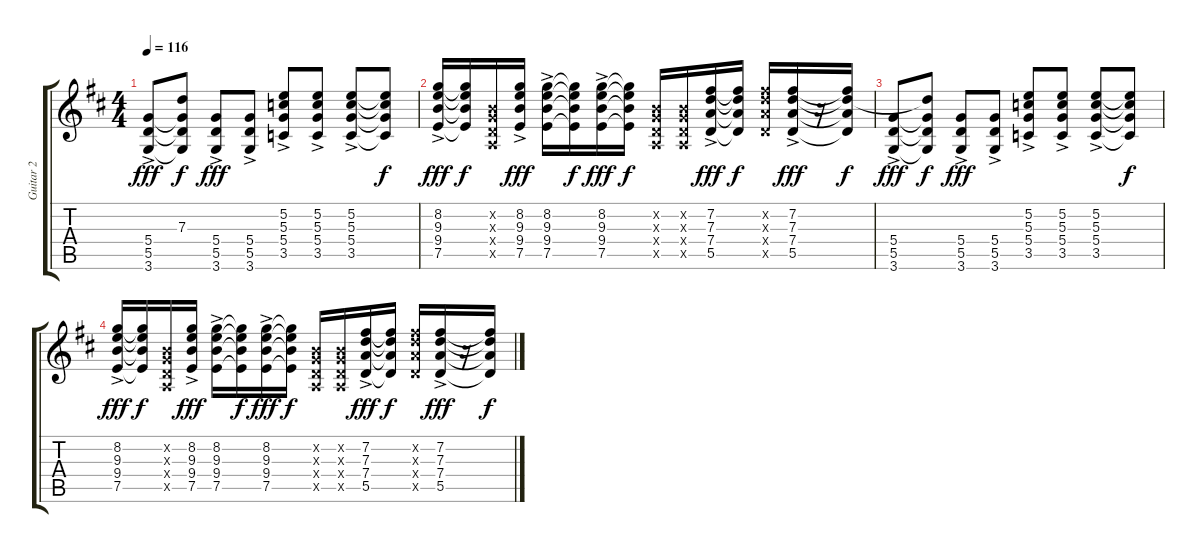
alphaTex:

\track ("Guitar 2" "Guitar 2") {instrument overdrivenguitar}
\staff {score tabs}
\tuning (E4 B3 G3 D3 A2 E2) {hide}
\ts (4 4)
\tempo 116
\clef g2
\ks d
(5.4{ac} 5.5{ac} 3.6{ac}).8{dy fff} (7.3{t} 5.4{t} 5.5{t} 3.6{t}).8{dy f} (5.4{ac} 5.5{ac} 3.6{ac}).8{dy fff} (5.4{ac} 5.5{ac} 3.6{ac}).8 (5.2{ac} 5.3{ac} 5.4{ac} 3.5{ac}).8 (5.2{ac} 5.3{ac} 5.4{ac} 3.5{ac}).8 (5.2{ac} 5.3{ac} 5.4{ac} 3.5{ac}).8 (5.2{t} 5.3{t} 5.4{t} 3.5{t}).8{dy f} |
(8.2{ac} 9.3{ac} 9.4{ac} 7.5{ac}).16{dy fff} (8.2{t} 9.3{t} 9.4{t} 7.5{t}).16{dy f} (0.2{x} 0.3{x} 0.4{x} 0.5{x}).16 (8.2{ac} 9.3{ac} 9.4{ac} 7.5{ac}).16{dy fff} (8.2{ac} 9.3{ac} 9.4{ac} 7.5{ac}).16 (8.2{t} 9.3{t} 9.4{t} 7.5{t}).16{dy f} (8.2{ac} 9.3{ac} 9.4{ac} 7.5{ac}).16{dy fff} (8.2{t} 9.3{t} 9.4{t} 7.5{t}).16{dy f} (0.2{x} 0.3{x} 0.4{x} 0.5{x}).16 (0.2{x} 0.3{x} 0.4{x} 0.5{x}).16 (7.2{ac} 7.3{ac} 7.4{ac} 5.5{ac}).16{dy fff} (7.2{t} 7.3{t} 7.4{t} 5.5{t}).16{dy f} (7.2{x} 7.3{x} 7.4{x} 5.5{x}).16 (7.2{ac} 7.3{ac} 7.4{ac} 5.5{ac}).16{dy fff} r.16 (7.2{t} 7.3{t} 7.4{t} 5.5{t}).16{dy f} |
(5.4{ac} 5.5{ac} 3.6{ac}).8{dy fff} (7.3{t} 5.4{t} 5.5{t} 3.6{t}).8{dy f} (5.4{ac} 5.5{ac} 3.6{ac}).8{dy fff} (5.4{ac} 5.5{ac} 3.6{ac}).8 (5.2{ac} 5.3{ac} 5.4{ac} 3.5{ac}).8 (5.2{ac} 5.3{ac} 5.4{ac} 3.5{ac}).8 (5.2{ac} 5.3{ac} 5.4{ac} 3.5{ac}).8 (5.2{t} 5.3{t} 5.4{t} 3.5{t}).8{dy f} |
(8.2{ac} 9.3{ac} 9.4{ac} 7.5{ac}).16{dy fff} (8.2{t} 9.3{t} 9.4{t} 7.5{t}).16{dy f} (0.2{x} 0.3{x} 0.4{x} 0.5{x}).16 (8.2{ac} 9.3{ac} 9.4{ac} 7.5{ac}).16{dy fff} (8.2{ac} 9.3{ac} 9.4{ac} 7.5{ac}).16 (8.2{t} 9.3{t} 9.4{t} 7.5{t}).16{dy f} (8.2{ac} 9.3{ac} 9.4{ac} 7.5{ac}).16{dy fff} (8.2{t} 9.3{t} 9.4{t} 7.5{t}).16{dy f} (0.2{x} 0.3{x} 0.4{x} 0.5{x}).16 (0.2{x} 0.3{x} 0.4{x} 0.5{x}).16 (7.2{ac} 7.3{ac} 7.4{ac} 5.5{ac}).16{dy fff} (7.2{t} 7.3{t} 7.4{t} 5.5{t}).16{dy f} (7.2{x} 7.3{x} 7.4{x} 5.5{x}).16 (7.2{ac} 7.3{ac} 7.4{ac} 5.5{ac}).16{dy fff} r.16 (7.2{t} 7.3{t} 7.4{t} 5.5{t}).16{dy f}
